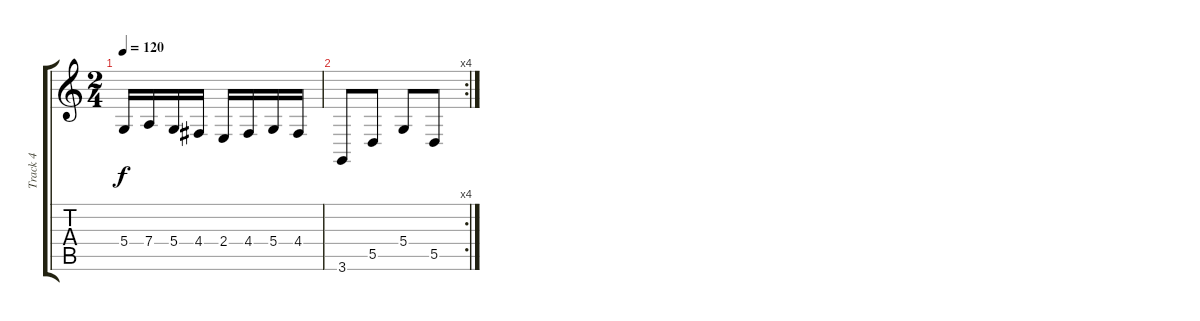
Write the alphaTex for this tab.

\track ("Track 4" "Track 4") {instrument lead1square}
\staff {score tabs}
\tuning (E4 B3 G3 D3 A2 E2) {hide}
\ts (2 4)
\tempo 120
\clef g2
\ks c
5.4.16{dy f} 7.4.16 5.4.16 4.4.16 2.4.16 4.4.16 5.4.16 4.4.16 |
\rc 4
3.6.8 5.5.8 5.4.8 5.5.8
